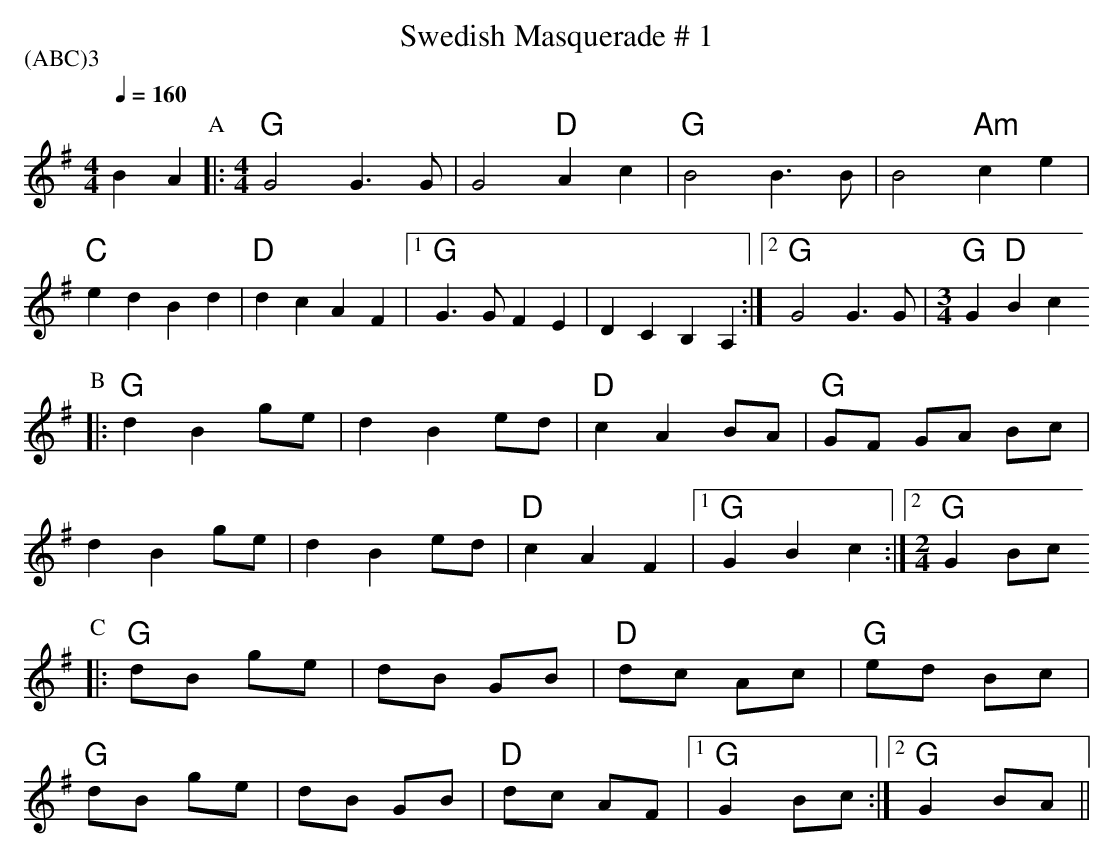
X:1
T:Swedish Masquerade # 1
P:(ABC)3
M:4/4
L:1/4
Q:1/4=160
K:G
BA  \
P:A
|: [M:4/4] [L:1/4] "G" G2 G>G | G2 "D" Ac | "G" B2 B>B | B2 "Am" ce |
"C" ed Bd | "D" dc AF  |1 "G" G>G FE | DC B,A,  :|2 "G" G2 G>G  | [M:3/4] [L:1/8] "G" G2 "D" B2 c2
P:B
|: "G"  d2 B2 ge | d2 B2 ed | "D" c2 A2 BA | "G" GF GA Bc |
d2 B2 ge | d2 B2 ed | "D" c2 A2 F2   |1 "G" G2 B2 c2 :|2 [M:2/4] [L:1/8] "G" G2 Bc
P:C
|:  "G" dB ge | dB GB | "D" dc Ac | "G" ed Bc |
 "G" dB ge | dB GB | "D" dc AF |1  "G" G2 Bc  :|2 "G" G2 BA ||
